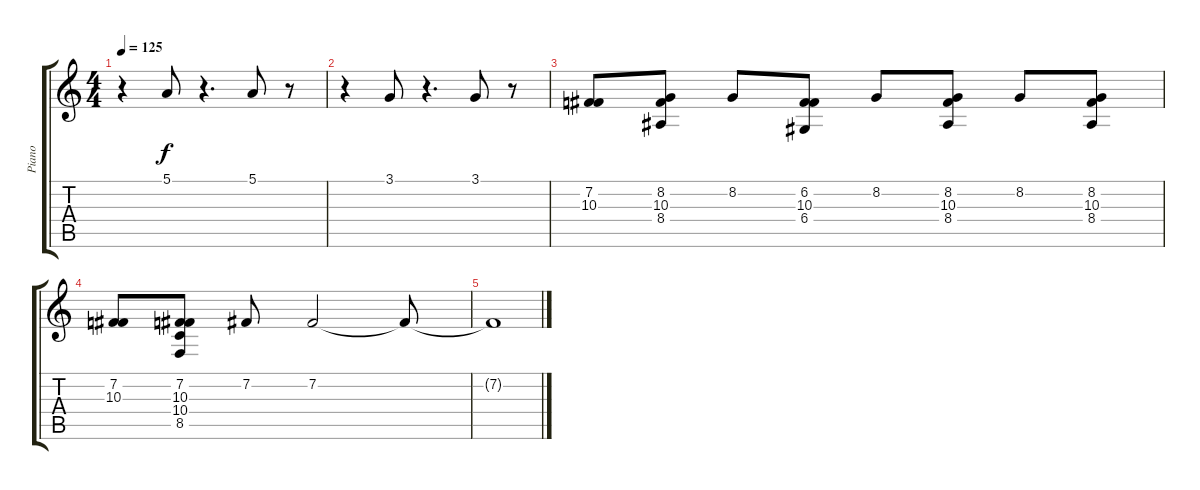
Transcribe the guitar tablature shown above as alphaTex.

\track ("Piano" "Piano") {instrument acousticgrandpiano}
\staff {score tabs}
\tuning (E4 B3 G3 D3 A2 E2) {hide}
\ts (4 4)
\tempo 125
\clef g2
\ks c
r.4{dy f} 5.1.8 r.4{d} 5.1.8 r.8 |
r.4 3.1.8 r.4{d} 3.1.8 r.8 |
(7.2 10.3).8 (8.2 10.3 8.4).8 8.2.8 (6.2 10.3 6.4).8 8.2.8 (8.2 10.3 8.4).8 8.2.8 (8.2 10.3 8.4).8 |
(7.2 10.3).8 (7.2 10.3 10.4 8.5).8 7.2.8 7.2.2 7.2{t}.8 |
7.2{t}.1
